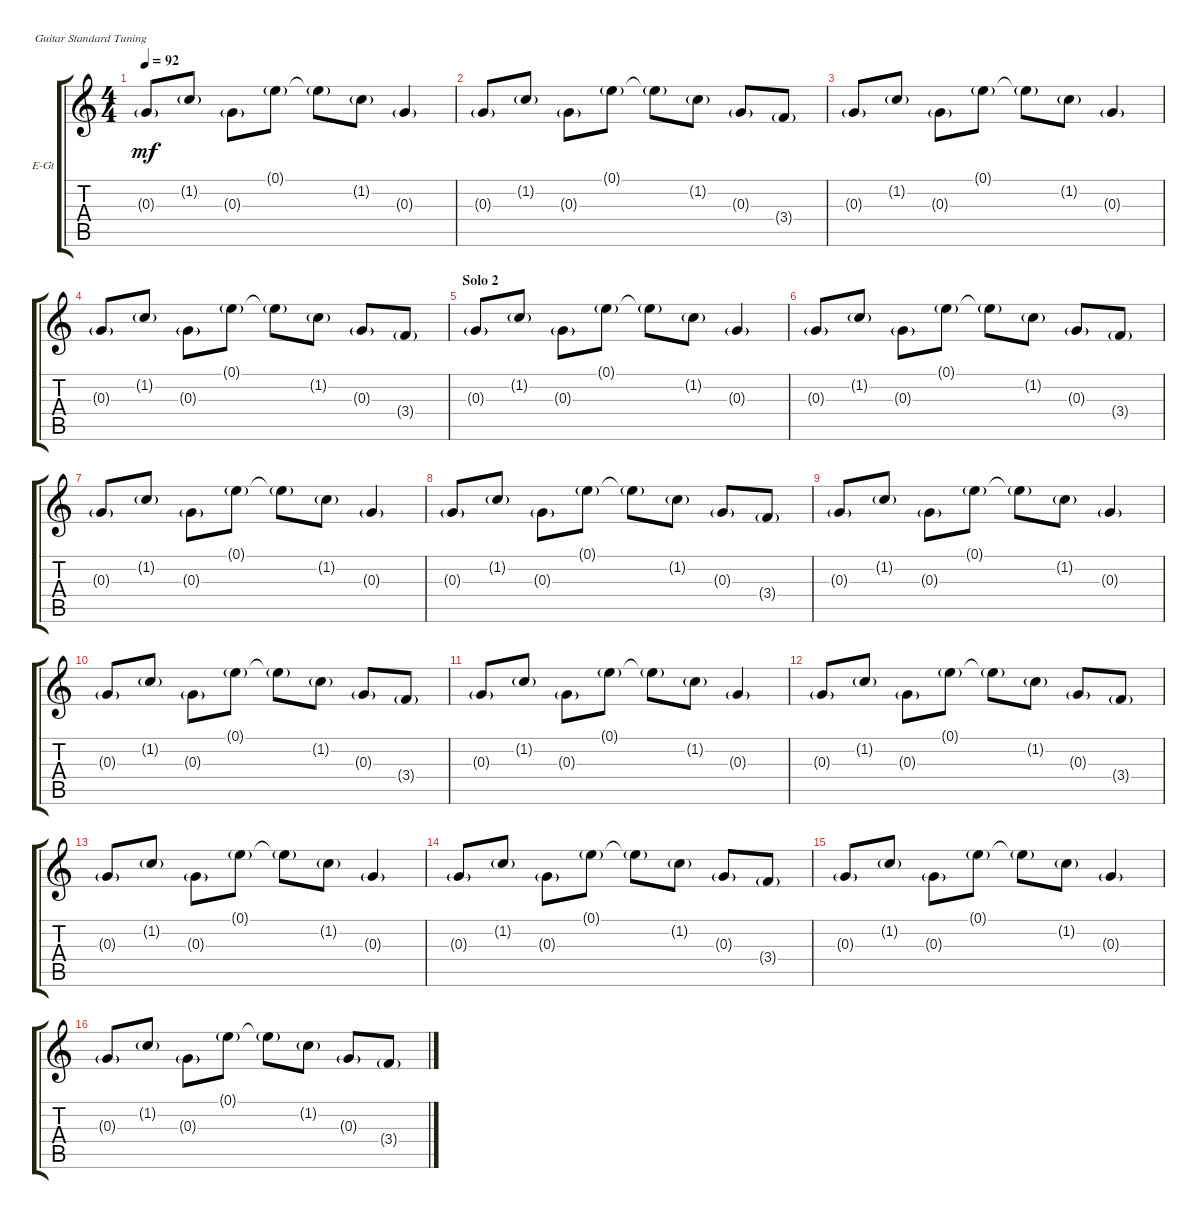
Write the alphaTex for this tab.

\defaultSystemsLayout 4
\bracketExtendMode groupsimilarinstruments
\firstSystemTrackNameOrientation horizontal
\otherSystemsTrackNameOrientation horizontal
\track ("Lead Guitar" "E-Gt") {instrument overdrivenguitar}
\staff {score tabs}
\tuning (E4 B3 G3 D3 A2 E2)
\ts (4 4)
\tempo 92
\clef g2
\scale
0.333333
\ks c
0.3{g}.8{dy mf} 1.2{g}.8 0.3{g}.8 0.1{g}.8 0.1{g t}.8 1.2{g}.8 0.3{g}.4 |
\scale
0.333333 0.3{g}.8 1.2{g}.8 0.3{g}.8 0.1{g}.8 0.1{g t}.8 1.2{g}.8 0.3{g}.8 3.4{g}.8 |
\scale
0.333333 0.3{g}.8 1.2{g}.8 0.3{g}.8 0.1{g}.8 0.1{g t}.8 1.2{g}.8 0.3{g}.4 |
\scale
0.333333 0.3{g}.8 1.2{g}.8 0.3{g}.8 0.1{g}.8 0.1{g t}.8 1.2{g}.8 0.3{g}.8 3.4{g}.8 |
\section ("" "Solo 2")
\tempo (92 hide)
\scale
0.333333 0.3{g}.8 1.2{g}.8 0.3{g}.8 0.1{g}.8 0.1{g t}.8 1.2{g}.8 0.3{g}.4 |
\scale
0.333333 0.3{g}.8 1.2{g}.8 0.3{g}.8 0.1{g}.8 0.1{g t}.8 1.2{g}.8 0.3{g}.8 3.4{g}.8 |
\scale
0.333333 0.3{g}.8 1.2{g}.8 0.3{g}.8 0.1{g}.8 0.1{g t}.8 1.2{g}.8 0.3{g}.4 |
\scale
0.333333 0.3{g}.8 1.2{g}.8 0.3{g}.8 0.1{g}.8 0.1{g t}.8 1.2{g}.8 0.3{g}.8 3.4{g}.8 |
\scale
0.333333 0.3{g}.8 1.2{g}.8 0.3{g}.8 0.1{g}.8 0.1{g t}.8 1.2{g}.8 0.3{g}.4 |
\scale
0.333333 0.3{g}.8 1.2{g}.8 0.3{g}.8 0.1{g}.8 0.1{g t}.8 1.2{g}.8 0.3{g}.8 3.4{g}.8 |
\scale
0.333333 0.3{g}.8 1.2{g}.8 0.3{g}.8 0.1{g}.8 0.1{g t}.8 1.2{g}.8 0.3{g}.4 |
\scale
0.333333 0.3{g}.8 1.2{g}.8 0.3{g}.8 0.1{g}.8 0.1{g t}.8 1.2{g}.8 0.3{g}.8 3.4{g}.8 |
\scale
0.333333 0.3{g}.8 1.2{g}.8 0.3{g}.8 0.1{g}.8 0.1{g t}.8 1.2{g}.8 0.3{g}.4 |
\scale
0.333333 0.3{g}.8 1.2{g}.8 0.3{g}.8 0.1{g}.8 0.1{g t}.8 1.2{g}.8 0.3{g}.8 3.4{g}.8 |
\scale
0.333333 0.3{g}.8 1.2{g}.8 0.3{g}.8 0.1{g}.8 0.1{g t}.8 1.2{g}.8 0.3{g}.4 |
\scale
0.333333 0.3{g}.8 1.2{g}.8 0.3{g}.8 0.1{g}.8 0.1{g t}.8 1.2{g}.8 0.3{g}.8 3.4{g}.8
